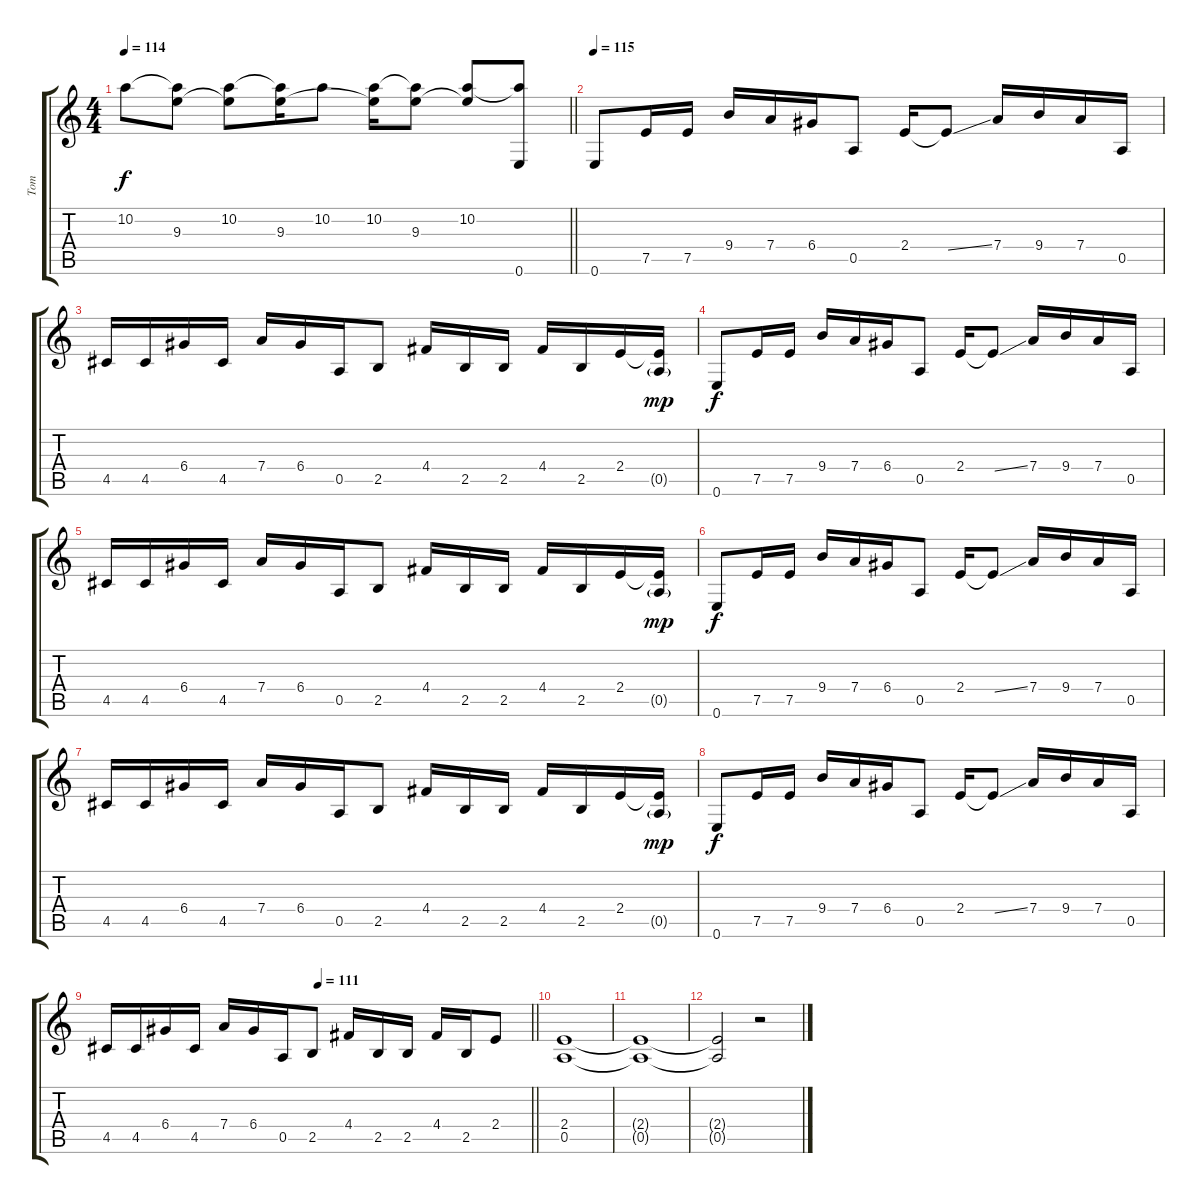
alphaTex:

\track ("Tom" "Tom") {instrument distortionguitar}
\staff {score tabs}
\tuning (E4 B3 G3 D3 A2 E2) {hide}
\ts (4 4)
\tempo 114
\clef g2
\barLineRight lightlight
\ks c
10.2.8{dy f} (10.2{t} 9.3).8 (10.2 9.3{t}).8 (10.2{t} 9.3).16 10.2.8 (10.2 9.3{t}).16 (10.2{t} 9.3).8 (10.2 9.3{t}).8 (10.2{t} 0.6).8 |
\section ("" "")
\tempo 115
0.6.8 7.5.16 7.5.16 9.4.16 7.4.16 6.4.16 0.5.8 2.4.16 2.4{ss t}.8 7.4.16 9.4.16 7.4.16 0.5.16 |
4.5.16 4.5.16 6.4.16 4.5.16 7.4.16 6.4.16 0.5.16 2.5.8 4.4.16 2.5.16 2.5.16 4.4.16 2.5.16 2.4.16 (2.4{t} 0.5{g}).16{dy mp} |
0.6.8{dy f} 7.5.16 7.5.16 9.4.16 7.4.16 6.4.16 0.5.8 2.4.16 2.4{ss t}.8 7.4.16 9.4.16 7.4.16 0.5.16 |
4.5.16 4.5.16 6.4.16 4.5.16 7.4.16 6.4.16 0.5.16 2.5.8 4.4.16 2.5.16 2.5.16 4.4.16 2.5.16 2.4.16 (2.4{t} 0.5{g}).16{dy mp} |
0.6.8{dy f} 7.5.16 7.5.16 9.4.16 7.4.16 6.4.16 0.5.8 2.4.16 2.4{ss t}.8 7.4.16 9.4.16 7.4.16 0.5.16 |
4.5.16 4.5.16 6.4.16 4.5.16 7.4.16 6.4.16 0.5.16 2.5.8 4.4.16 2.5.16 2.5.16 4.4.16 2.5.16 2.4.16 (2.4{t} 0.5{g}).16{dy mp} |
0.6.8{dy f} 7.5.16 7.5.16 9.4.16 7.4.16 6.4.16 0.5.8 2.4.16 2.4{ss t}.8 7.4.16 9.4.16 7.4.16 0.5.16 |
\tempo (111 0.5)
\barLineRight lightlight
4.5.16 4.5.16 6.4.16 4.5.16 7.4.16 6.4.16 0.5.16 2.5.8 4.4.16 2.5.16 2.5.16 4.4.16 2.5.16 2.4.8 |
(2.4 0.5).1 |
(2.4{t} 0.5{t}).1{volume 4} |
(2.4{t} 0.5{t}).2 r.2
